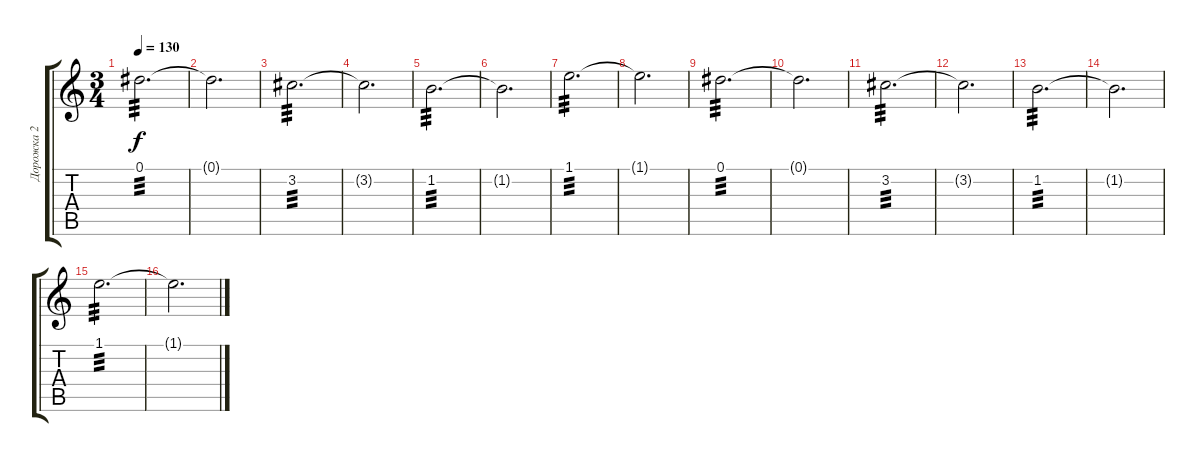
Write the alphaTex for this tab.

\track ("Дорожка 2" "Дорожка 2") {instrument distortionguitar}
\staff {score tabs}
\tuning (Eb4 Bb3 Gb3 Db3 Ab2 Db2) {hide}
\ts (3 4)
\tempo 130
\clef g2
\ks c
0.1.2{d tp 3 dy f} |
0.1{t}.2{d} |
3.2.2{d tp 3} |
3.2{t}.2{d} |
1.2.2{d tp 3 volume 9} |
1.2{t}.2{d} |
1.1.2{d tp 3} |
1.1{t}.2{d} |
0.1.2{d tp 3} |
0.1{t}.2{d} |
3.2.2{d tp 3} |
3.2{t}.2{d} |
1.2.2{d tp 3} |
1.2{t}.2{d} |
1.1.2{d tp 3} |
1.1{t}.2{d}
